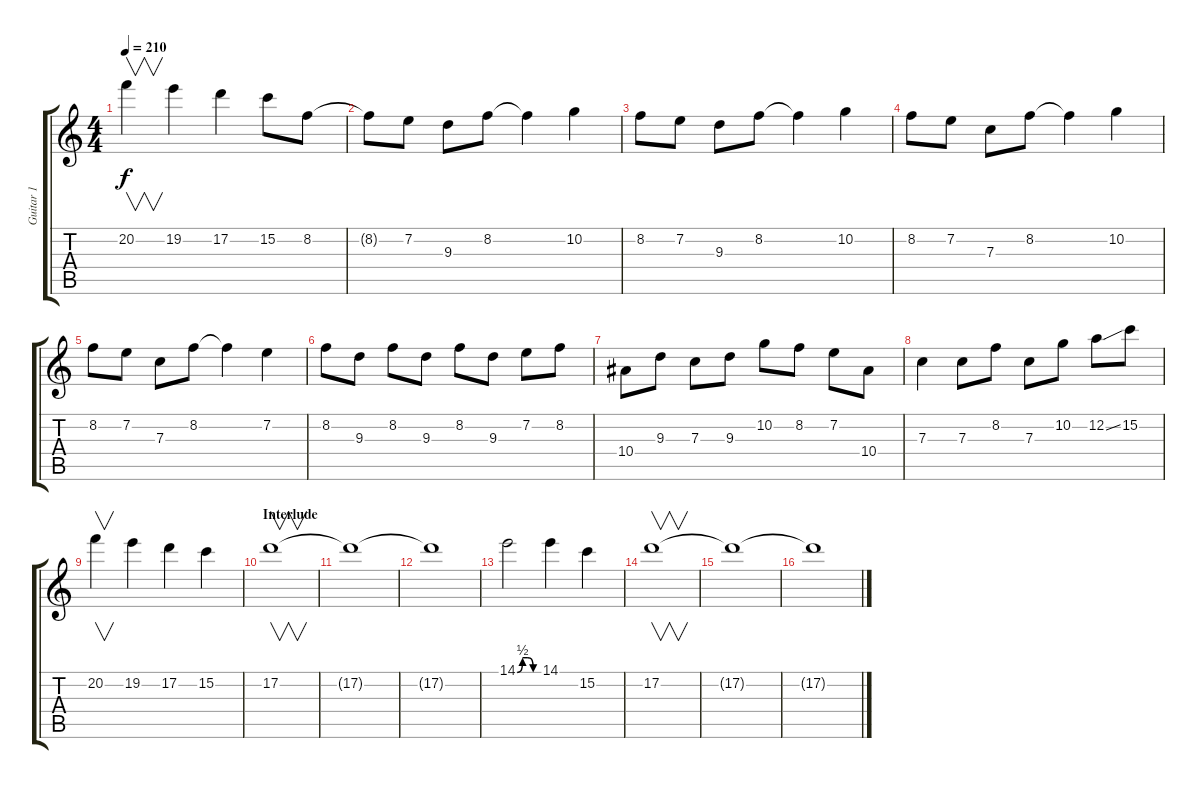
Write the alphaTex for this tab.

\track ("Guitar 1" "Guitar 1") {instrument distortionguitar}
\staff {score tabs}
\tuning (D4 A3 F3 C3 G2 D2) {hide}
\ts (4 4)
\tempo 210
\clef g2
\ks c
20.2.4{v dy f} 19.2.4 17.2.4 15.2.8 8.2.8 |
8.2{t}.8 7.2.8 9.3.8 8.2.8 8.2{t}.4 10.2.4 |
8.2.8 7.2.8 9.3.8 8.2.8 8.2{t}.4 10.2.4 |
8.2.8 7.2.8 7.3.8 8.2.8 8.2{t}.4 10.2.4 |
8.2.8 7.2.8 7.3.8 8.2.8 8.2{t}.4 7.2.4 |
8.2.8 9.3.8 8.2.8 9.3.8 8.2.8 9.3.8 7.2.8 8.2.8 |
10.4.8 9.3.8 7.3.8 9.3.8 10.2.8 8.2.8 7.2.8 10.4.8 |
7.3.4 7.3.8 8.2.8 7.3.8 10.2.8 12.2{ss}.8 15.2.8 |
20.2.4{v} 19.2.4 17.2.4 15.2.4 |
\section ("" "Interlude")
17.2.1{v} |
17.2{t}.1 |
17.2{t}.1 |
14.1{be (custom 0 0 15 2 30 2 45 0 60 0)}.2 14.1.4 15.2.4 |
17.2.1{v} |
17.2{t}.1 |
17.2{t}.1
